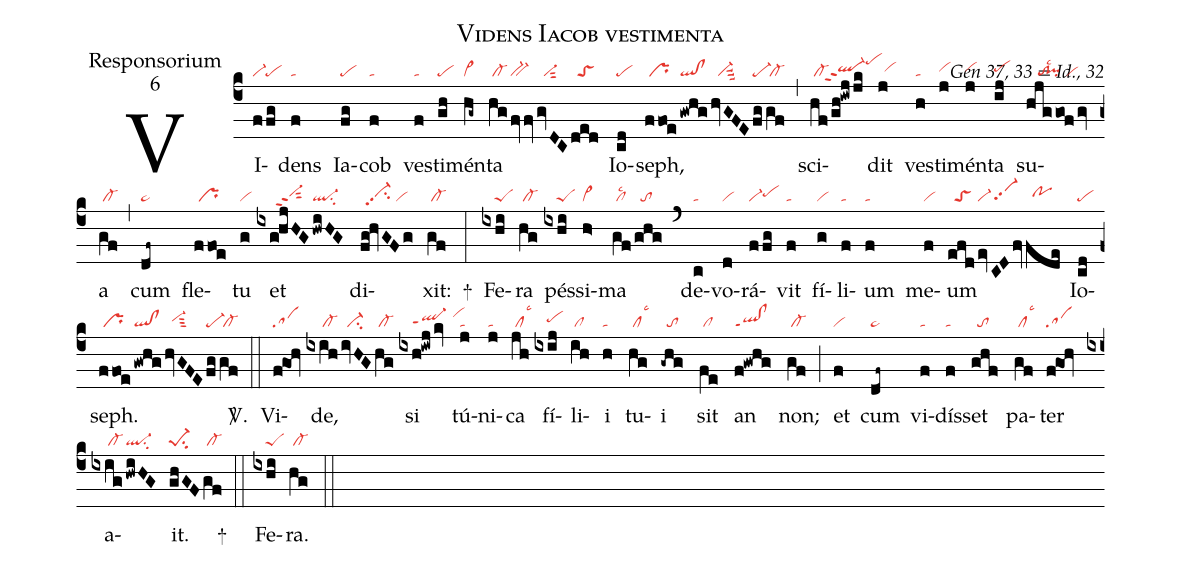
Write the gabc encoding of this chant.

name:Videns Iacob vestimenta;
office-part:Responsorium;
mode:6;
commentary:Gen 37, 33 = Id., 32;
nabc-lines:1;
%%
(c4)
VI(f|vi-|fg|pe)dens(f|ta) Ia(fg|pe)cob(f|ta) ves(f|ta)ti(gh|pe)mén(hg~|cl~)ta(hg|/cl-|fvfv|bv-|gvDC|//vi-sut2|ded|//toS) Io(cd|pe)seph,(ffoe|/pr|/gwhg|ql!cl|/hvGFE|//vi-suu3|fg|pe-|gf|/cl-) (,)
sci(hf|/cl-|/gh!iwjjk|``ql-hhppt2pehk)dit(j|//vihh) ves(h|ta)ti(j|vihh)mén(j|vihh)ta(ij|pehh) su(hjggof/gv|///to!pilsc2/vi)a(gf|/cl-) (,)
cum(df~|pe~) fle(ffoe|/pr)tu(g|vi) et(ixg!hjHG|//////vi-hhppt2sut2|/hwiHG|ql-su2) di(fg!hvGFg|//vi-hhpp2su2/vi)xit:(gf|/cl-) +(:)
Fe(ixhi|////peS)ra(hg|/cl-) pés(ixhi|////peS)si(h>|vi>)ma(gf|/cllsc2|/ghg|//to) (`)
de(c|ta)vo(d|vi)rá(ffg|vi-pehh)vit(f|ta) fí(g|vi)li(f|ta)um(f|ta) me(f|vi)um(efd|//toS|/ev|vi-|/CDfv|/vi-hgpp2|fde|//pohh) Io(cd|pe)seph.(ffoe|/pr|/gwhg|ql!cl|/hvGFE|//vi-hhsut3|fg|pe-|gf|/cl-) <sp>V/</sp>.(::)
Vi(fgOh|sa)de,(ixih|/////cl-|/ivHG|//ci-|hg|/cl-) si(ixh!iwj/kv|////ql-hgppt1/vihj) tú(j|ta)ni(j|ta)ca(jh|/cllsc3) fí(ixij|////pehh)li(ih|/cl)i(h|ta) tu(hg|/cllsc3)i(-ghg|//to) sit(fe|/cl) an(f!gwhg|ql!clppt1) non;(gf|/cl-) (;)
et(f|vi) cum(df~|pe~) vi(f|ta)dís(f|ta)set(ghf|//to) pa(gf|/cllsc3)ter(fgOh|sa) a(ixig|/////cl-|!hwiHG|ql-su2)it.(ghGF|pe-1su2|gf|/cl-) +(::)
Fe(ixhi|////peS)ra.(hg|/cl-) (::)
